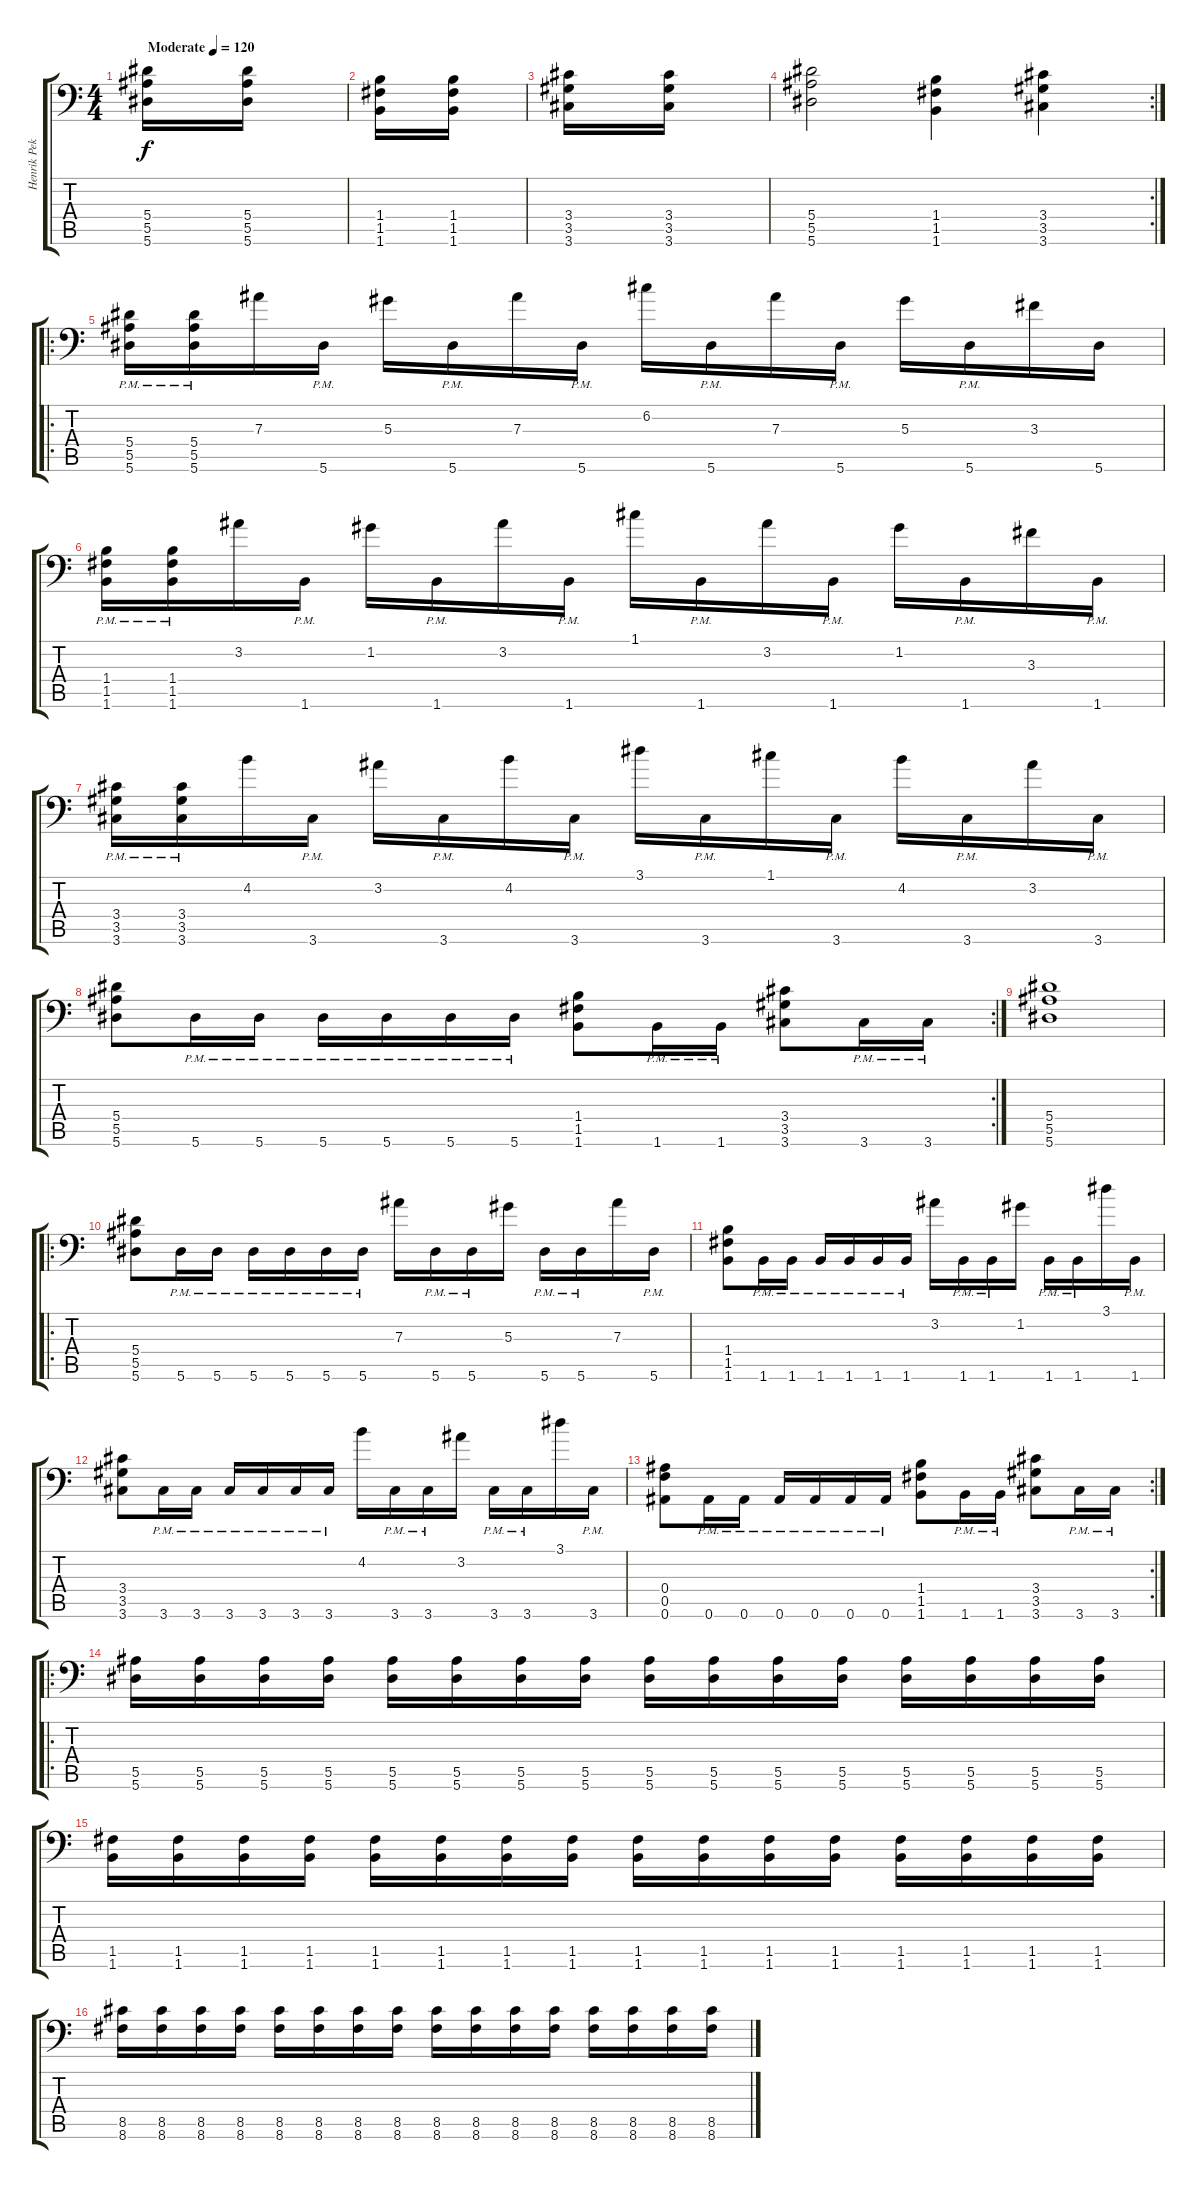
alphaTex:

\track ("Henrik Pekár (Lead)" "Henrik Pek") {instrument distortionguitar}
\staff {score tabs}
\tuning (C4 G3 Eb3 Bb2 F2 Bb1) {hide}
\ts (4 4)
\tempo (120 "Moderate")
\clef f4
\ks c
(5.4 5.5 5.6).16{dy f instrument distortionguitar} (5.4 5.5 5.6).16 |
(1.4 1.5 1.6).16 (1.4 1.5 1.6).16 |
(3.4 3.5 3.6).16 (3.4 3.5 3.6).16 |
\rc 2
(5.4 5.5 5.6).2 (1.4 1.5 1.6).4 (3.4 3.5 3.6).4 |
\ro
(5.4{pm} 5.5{pm} 5.6{pm}).16 (5.4{pm} 5.5{pm} 5.6{pm}).16 7.3.16 5.6{pm}.16 5.3.16 5.6{pm}.16 7.3.16 5.6{pm}.16 6.2.16 5.6{pm}.16 7.3.16 5.6{pm}.16 5.3.16 5.6{pm}.16 3.3.16 5.6.16 |
(1.4{pm} 1.5{pm} 1.6{pm}).16 (1.4{pm} 1.5{pm} 1.6{pm}).16 3.2.16 1.6{pm}.16 1.2.16 1.6{pm}.16 3.2.16 1.6{pm}.16 1.1.16 1.6{pm}.16 3.2.16 1.6{pm}.16 1.2.16 1.6{pm}.16 3.3.16 1.6{pm}.16 |
(3.4{pm} 3.5{pm} 3.6{pm}).16 (3.4{pm} 3.5{pm} 3.6{pm}).16 4.2.16 3.6{pm}.16 3.2.16 3.6{pm}.16 4.2.16 3.6{pm}.16 3.1.16 3.6{pm}.16 1.1.16 3.6{pm}.16 4.2.16 3.6{pm}.16 3.2.16 3.6{pm}.16 |
\rc 2
(5.4 5.5 5.6).8 5.6{pm}.16 5.6{pm}.16 5.6{pm}.16 5.6{pm}.16 5.6{pm}.16 5.6{pm}.16 (1.4 1.5 1.6).8 1.6{pm}.16 1.6{pm}.16 (3.4 3.5 3.6).8 3.6{pm}.16 3.6{pm}.16 |
(5.4 5.5 5.6).1 |
\ro
(5.4 5.5 5.6).8 5.6{pm}.16 5.6{pm}.16 5.6{pm}.16 5.6{pm}.16 5.6{pm}.16 5.6{pm}.16 7.3.16 5.6{pm}.16 5.6{pm}.16 5.3.16 5.6{pm}.16 5.6{pm}.16 7.3.16 5.6{pm}.16 |
(1.4 1.5 1.6).8 1.6{pm}.16 1.6{pm}.16 1.6{pm}.16 1.6{pm}.16 1.6{pm}.16 1.6{pm}.16 3.2.16 1.6{pm}.16 1.6{pm}.16 1.2.16 1.6{pm}.16 1.6{pm}.16 3.1.16 1.6{pm}.16 |
(3.4 3.5 3.6).8 3.6{pm}.16 3.6{pm}.16 3.6{pm}.16 3.6{pm}.16 3.6{pm}.16 3.6{pm}.16 4.2.16 3.6{pm}.16 3.6{pm}.16 3.2.16 3.6{pm}.16 3.6{pm}.16 3.1.16 3.6{pm}.16 |
\rc 2
(0.4 0.5 0.6).8 0.6{pm}.16 0.6{pm}.16 0.6{pm}.16 0.6{pm}.16 0.6{pm}.16 0.6{pm}.16 (1.4 1.5 1.6).8 1.6{pm}.16 1.6{pm}.16 (3.4 3.5 3.6).8 3.6{pm}.16 3.6{pm}.16 |
\ro
(5.5 5.6).16 (5.5 5.6).16 (5.5 5.6).16 (5.5 5.6).16 (5.5 5.6).16 (5.5 5.6).16 (5.5 5.6).16 (5.5 5.6).16 (5.5 5.6).16 (5.5 5.6).16 (5.5 5.6).16 (5.5 5.6).16 (5.5 5.6).16 (5.5 5.6).16 (5.5 5.6).16 (5.5 5.6).16 |
(1.5 1.6).16 (1.5 1.6).16 (1.5 1.6).16 (1.5 1.6).16 (1.5 1.6).16 (1.5 1.6).16 (1.5 1.6).16 (1.5 1.6).16 (1.5 1.6).16 (1.5 1.6).16 (1.5 1.6).16 (1.5 1.6).16 (1.5 1.6).16 (1.5 1.6).16 (1.5 1.6).16 (1.5 1.6).16 |
(8.5 8.6).16 (8.5 8.6).16 (8.5 8.6).16 (8.5 8.6).16 (8.5 8.6).16 (8.5 8.6).16 (8.5 8.6).16 (8.5 8.6).16 (8.5 8.6).16 (8.5 8.6).16 (8.5 8.6).16 (8.5 8.6).16 (8.5 8.6).16 (8.5 8.6).16 (8.5 8.6).16 (8.5 8.6).16
